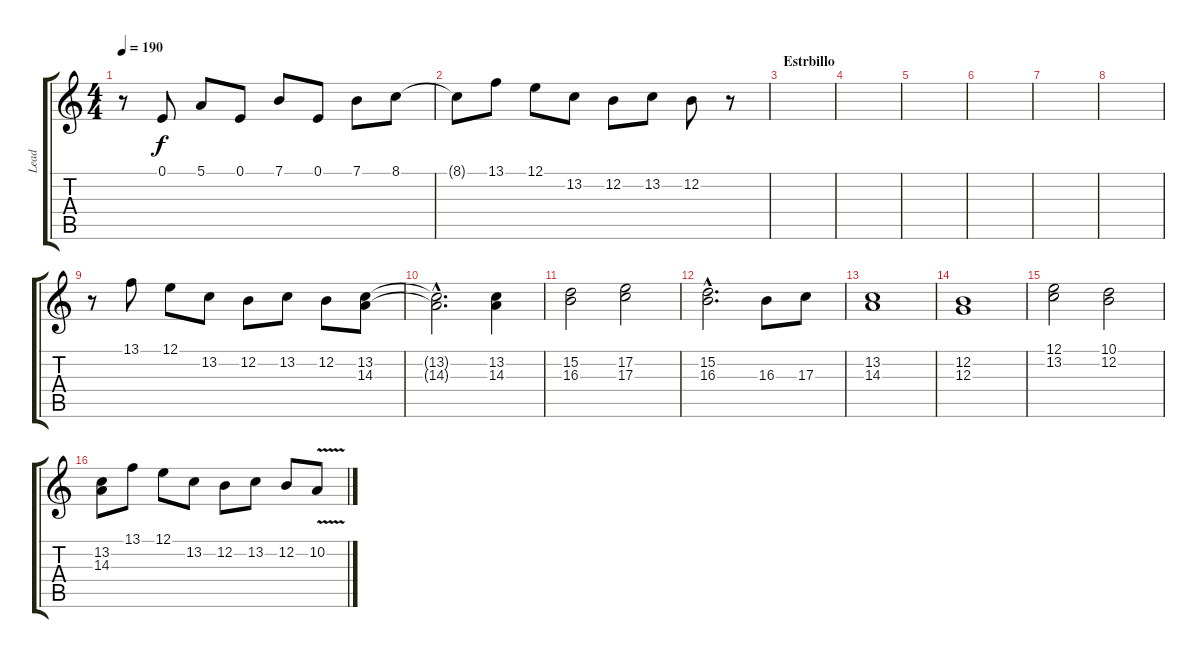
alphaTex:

\track ("Lead" "Lead") {instrument lead2sawtooth}
\staff {score tabs}
\tuning (E4 B3 G3 D3 A2 E2) {hide}
\ts (4 4)
\tempo 190
\clef g2
\ks c
r.8{dy f} 0.1.8 5.1.8 0.1.8 7.1.8 0.1.8 7.1.8 8.1.8 |
8.1{t}.8 13.1.8 12.1.8 13.2.8 12.2.8 13.2.8 12.2.8 r.8 |
\section ("" "Estrbillo")
|
|
|
|
|
|
r.8 13.1.8 12.1.8 13.2.8 12.2.8 13.2.8 12.2.8 (13.2 14.3).8{volume 16} |
(13.2{hac t} 14.3{hac t}).2{d} (13.2 14.3).4 |
(15.2 16.3).2 (17.2 17.3).2 |
(15.2{hac} 16.3{hac}).2{d} 16.3.8 17.3.8 |
(13.2 14.3).1 |
(12.2 12.3).1 |
(12.1 13.2).2 (10.1 12.2).2 |
(13.2 14.3).8 13.1.8 12.1.8 13.2.8 12.2.8 13.2.8 12.2.8 10.2{v}.8
